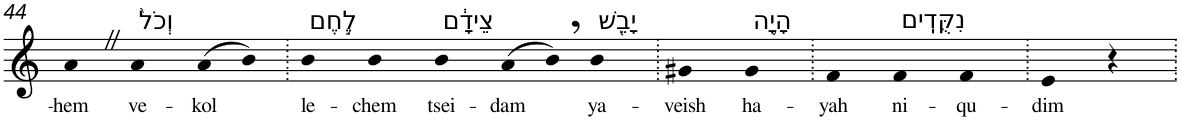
**kern	**text
*part1	*part1
*staff1	*staff1
*I"Piano	*
*I'Pno	*
!!LO:PB:g=z
*clefG2	*
*k[]	*
=44	=44
!	!LO:LY:b
4aZ	-hem
!LO:TX:a:t=וְכֹל֙	!
!	!LO:LY:b
4a	ve-
!	!LO:LY:b
(>8a	-kol
8b)	.
=45.	=45.
!LO:TX:a:t=לֶ֣חֶם	!
!	!LO:LY:b
4b	le-
!	!LO:LY:b
4b	-chem
!LO:TX:a:t=צֵידָ֔ם	!
!	!LO:LY:b
4b	tsei-
!	!LO:LY:b
(>8a	-dam
8b,)	.
!LO:TX:a:t=יָבֵ֖שׁ	!
!	!LO:LY:b
4b	ya-
=46.	=46.
!	!LO:LY:b
4g#X	-veish
!LO:TX:a:t=הָיָ֥ה	!
!	!LO:LY:b
4g#	ha-
=47.	=47.
!	!LO:LY:b
4f	-yah
!LO:TX:a:t=נִקֻּדִֽים	!
!	!LO:LY:b
4f	ni-
!	!LO:LY:b
4f	-qu-
=48.	=48.
!	!LO:LY:b
4e	-dim
4r	.
=.	=.
*-	*-
